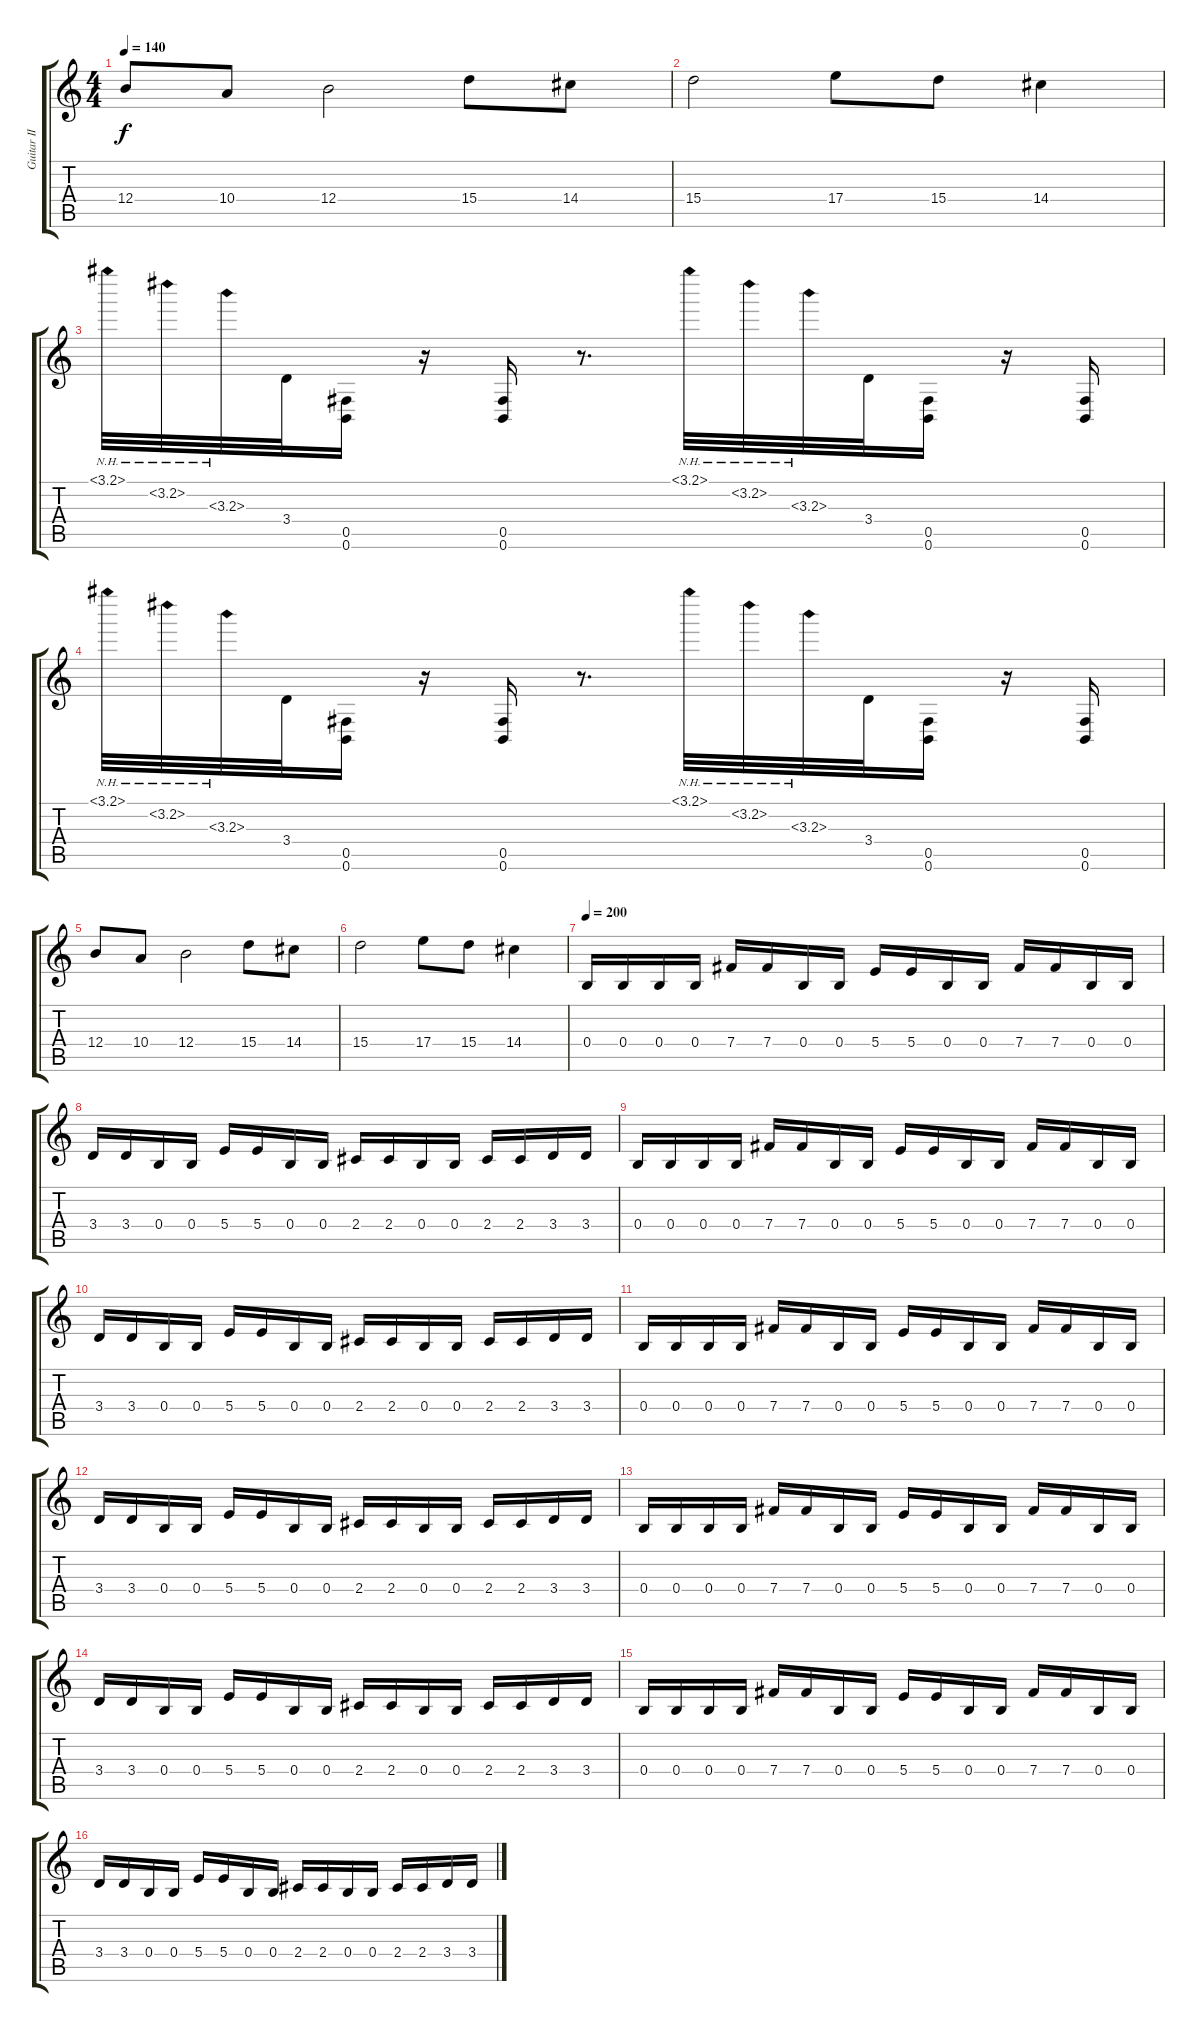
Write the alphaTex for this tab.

\track ("Guitar II" "Guitar II") {instrument distortionguitar bank 255}
\staff {score tabs}
\tuning (Db4 Ab3 E3 B2 Gb2 B1) {hide}
\ts (4 4)
\tempo 140
\clef g2
\ks c
12.4.8{dy f} 10.4.8 12.4.2 15.4.8 14.4.8 |
15.4.2 17.4.8 15.4.8 14.4.4 |
3.1{nh}.32{instrument guitarharmonics} 3.2{nh}.32 3.3{nh}.32 3.4.32 (0.5 0.6).16{instrument distortionguitar} r.16 (0.5 0.6).16 r.8{d} 3.1{nh}.32{instrument guitarharmonics} 3.2{nh}.32 3.3{nh}.32 3.4.32 (0.5 0.6).16{instrument distortionguitar} r.16 (0.5 0.6).16 |
3.1{nh}.32{instrument guitarharmonics} 3.2{nh}.32 3.3{nh}.32 3.4.32 (0.5 0.6).16{instrument distortionguitar} r.16 (0.5 0.6).16 r.8{d} 3.1{nh}.32{instrument guitarharmonics} 3.2{nh}.32 3.3{nh}.32 3.4.32 (0.5 0.6).16{instrument distortionguitar} r.16 (0.5 0.6).16 |
12.4.8 10.4.8 12.4.2 15.4.8 14.4.8 |
15.4.2 17.4.8 15.4.8 14.4.4 |
\tempo 200
0.4.16 0.4.16 0.4.16 0.4.16 7.4.16 7.4.16 0.4.16 0.4.16 5.4.16 5.4.16 0.4.16 0.4.16 7.4.16 7.4.16 0.4.16 0.4.16 |
3.4.16 3.4.16 0.4.16 0.4.16 5.4.16 5.4.16 0.4.16 0.4.16 2.4.16 2.4.16 0.4.16 0.4.16 2.4.16 2.4.16 3.4.16 3.4.16 |
0.4.16 0.4.16 0.4.16 0.4.16 7.4.16 7.4.16 0.4.16 0.4.16 5.4.16 5.4.16 0.4.16 0.4.16 7.4.16 7.4.16 0.4.16 0.4.16 |
3.4.16 3.4.16 0.4.16 0.4.16 5.4.16 5.4.16 0.4.16 0.4.16 2.4.16 2.4.16 0.4.16 0.4.16 2.4.16 2.4.16 3.4.16 3.4.16 |
0.4.16 0.4.16 0.4.16 0.4.16 7.4.16 7.4.16 0.4.16 0.4.16 5.4.16 5.4.16 0.4.16 0.4.16 7.4.16 7.4.16 0.4.16 0.4.16 |
3.4.16 3.4.16 0.4.16 0.4.16 5.4.16 5.4.16 0.4.16 0.4.16 2.4.16 2.4.16 0.4.16 0.4.16 2.4.16 2.4.16 3.4.16 3.4.16 |
0.4.16 0.4.16 0.4.16 0.4.16 7.4.16 7.4.16 0.4.16 0.4.16 5.4.16 5.4.16 0.4.16 0.4.16 7.4.16 7.4.16 0.4.16 0.4.16 |
3.4.16 3.4.16 0.4.16 0.4.16 5.4.16 5.4.16 0.4.16 0.4.16 2.4.16 2.4.16 0.4.16 0.4.16 2.4.16 2.4.16 3.4.16 3.4.16 |
0.4.16 0.4.16 0.4.16 0.4.16 7.4.16 7.4.16 0.4.16 0.4.16 5.4.16 5.4.16 0.4.16 0.4.16 7.4.16 7.4.16 0.4.16 0.4.16 |
3.4.16 3.4.16 0.4.16 0.4.16 5.4.16 5.4.16 0.4.16 0.4.16 2.4.16 2.4.16 0.4.16 0.4.16 2.4.16 2.4.16 3.4.16 3.4.16
